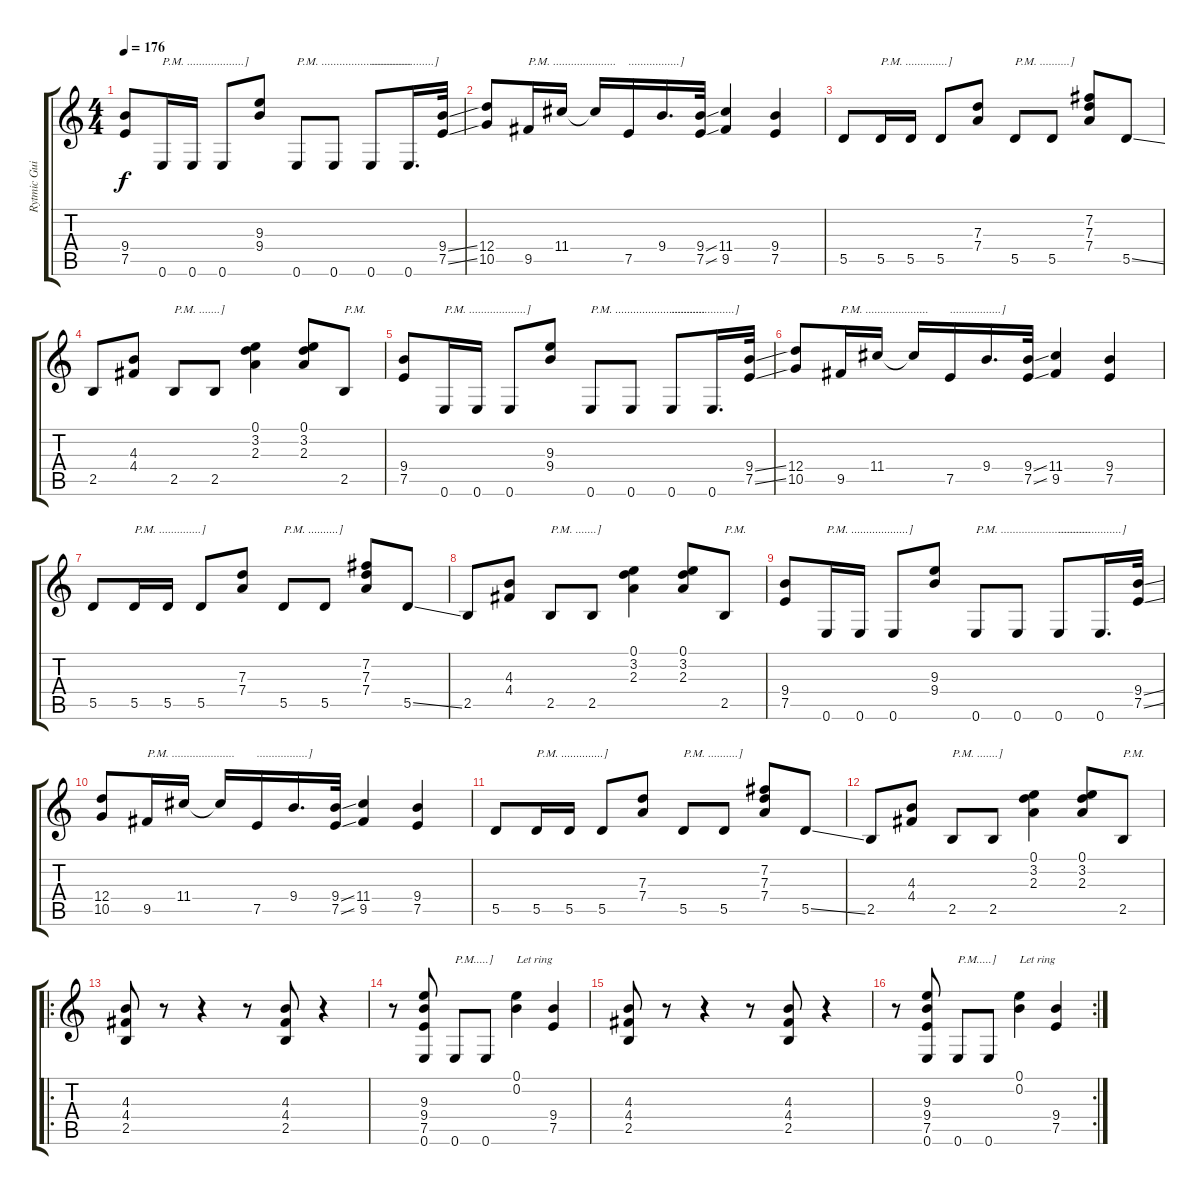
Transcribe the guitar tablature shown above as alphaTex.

\track ("Rytmic Guitar" "Rytmic Gui") {instrument distortionguitar}
\staff {score tabs}
\tuning (E4 B3 G3 D3 A2 E2) {hide}
\ts (4 4)
\tempo 176
\clef g2
\ks c
(9.4 7.5).8{dy f} 0.6.16{txt "P.M. ...................]"} 0.6.16 0.6.8 (9.3 9.4).8 0.6.8{txt "P.M. .............................."} 0.6.8 0.6.8{txt ".....................]"} 0.6.16{d} (9.4{ss} 7.5{ss}).32 |
(12.4 10.5).8 9.5.16{txt "P.M. ....................."} 11.4.16 11.4{t}.16 7.5.16{txt ".................]"} 9.4.16{d} (9.4{ss} 7.5{ss}).32 (11.4 9.5).4 (9.4 7.5).4 |
5.5.8 5.5.16{txt "P.M. ..............]"} 5.5.16 5.5.8 (7.3 7.4).8 5.5.8{txt "P.M. ..........]"} 5.5.8 (7.2 7.3 7.4).8 5.5{ss}.8 |
2.5.8 (4.3 4.4).8 2.5.8{txt "P.M. .......]"} 2.5.8 (0.1 3.2 2.3).4 (0.1 3.2 2.3).8 2.5.8{txt "P.M."} |
(9.4 7.5).8 0.6.16{txt "P.M. ...................]"} 0.6.16 0.6.8 (9.3 9.4).8 0.6.8{txt "P.M. .............................."} 0.6.8 0.6.8{txt ".....................]"} 0.6.16{d} (9.4{ss} 7.5{ss}).32 |
(12.4 10.5).8 9.5.16{txt "P.M. ....................."} 11.4.16 11.4{t}.16 7.5.16{txt ".................]"} 9.4.16{d} (9.4{ss} 7.5{ss}).32 (11.4 9.5).4 (9.4 7.5).4 |
5.5.8 5.5.16{txt "P.M. ..............]"} 5.5.16 5.5.8 (7.3 7.4).8 5.5.8{txt "P.M. ..........]"} 5.5.8 (7.2 7.3 7.4).8 5.5{ss}.8 |
2.5.8 (4.3 4.4).8 2.5.8{txt "P.M. .......]"} 2.5.8 (0.1 3.2 2.3).4 (0.1 3.2 2.3).8 2.5.8{txt "P.M."} |
(9.4 7.5).8 0.6.16{txt "P.M. ...................]"} 0.6.16 0.6.8 (9.3 9.4).8 0.6.8{txt "P.M. .............................."} 0.6.8 0.6.8{txt ".....................]"} 0.6.16{d} (9.4{ss} 7.5{ss}).32 |
(12.4 10.5).8 9.5.16{txt "P.M. ....................."} 11.4.16 11.4{t}.16 7.5.16{txt ".................]"} 9.4.16{d} (9.4{ss} 7.5{ss}).32 (11.4 9.5).4 (9.4 7.5).4 |
5.5.8 5.5.16{txt "P.M. ..............]"} 5.5.16 5.5.8 (7.3 7.4).8 5.5.8{txt "P.M. ..........]"} 5.5.8 (7.2 7.3 7.4).8 5.5{ss}.8 |
2.5.8 (4.3 4.4).8 2.5.8{txt "P.M. .......]"} 2.5.8 (0.1 3.2 2.3).4 (0.1 3.2 2.3).8 2.5.8{txt "P.M."} |
\ro
(4.3 4.4 2.5).8 r.8 r.4 r.8 (4.3 4.4 2.5).8 r.4 |
r.8 (9.3 9.4 7.5 0.6).8 0.6.8{txt "P.M.....]"} 0.6.8 (0.1 0.2).4{txt "Let ring"} (9.4 7.5).4 |
(4.3 4.4 2.5).8 r.8 r.4 r.8 (4.3 4.4 2.5).8 r.4 |
\rc 2
r.8 (9.3 9.4 7.5 0.6).8 0.6.8{txt "P.M.....]"} 0.6.8 (0.1 0.2).4{txt "Let ring"} (9.4 7.5).4
